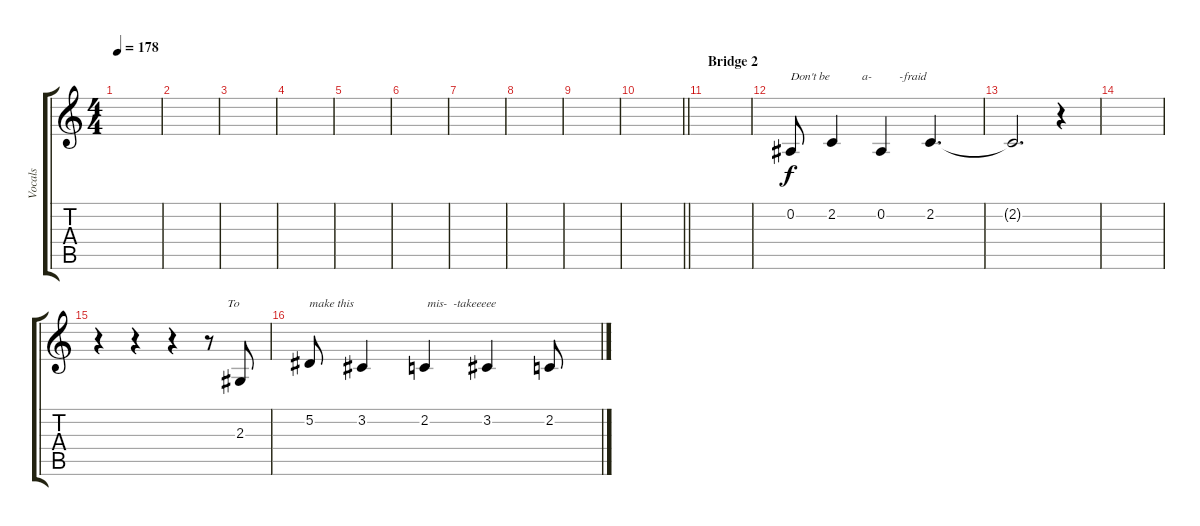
\track ("Vocals" "Vocals") {instrument altosax}
\staff {score tabs}
\tuning (Eb4 Bb3 Gb3 Db3 Ab2 Eb2) {hide}
\ts (4 4)
\tempo 178
\clef g2
\ks c
|
|
|
|
|
|
|
|
|
\barLineRight lightlight
|
\section ("" "Bridge 2")
|
0.2.8{txt "Don't be"} 2.2.4{txt "          a-"} 0.2.4{txt "      -fraid"} 2.2.4{d} |
2.2{t}.2{d} r.4 |
|
r.4 r.4 r.4 r.8{txt "      To"} 2.3.8 |
5.2.8{txt "make this"} 3.2.4 2.2.4{txt " mis-  -takeeeee"} 3.2.4 2.2.8
